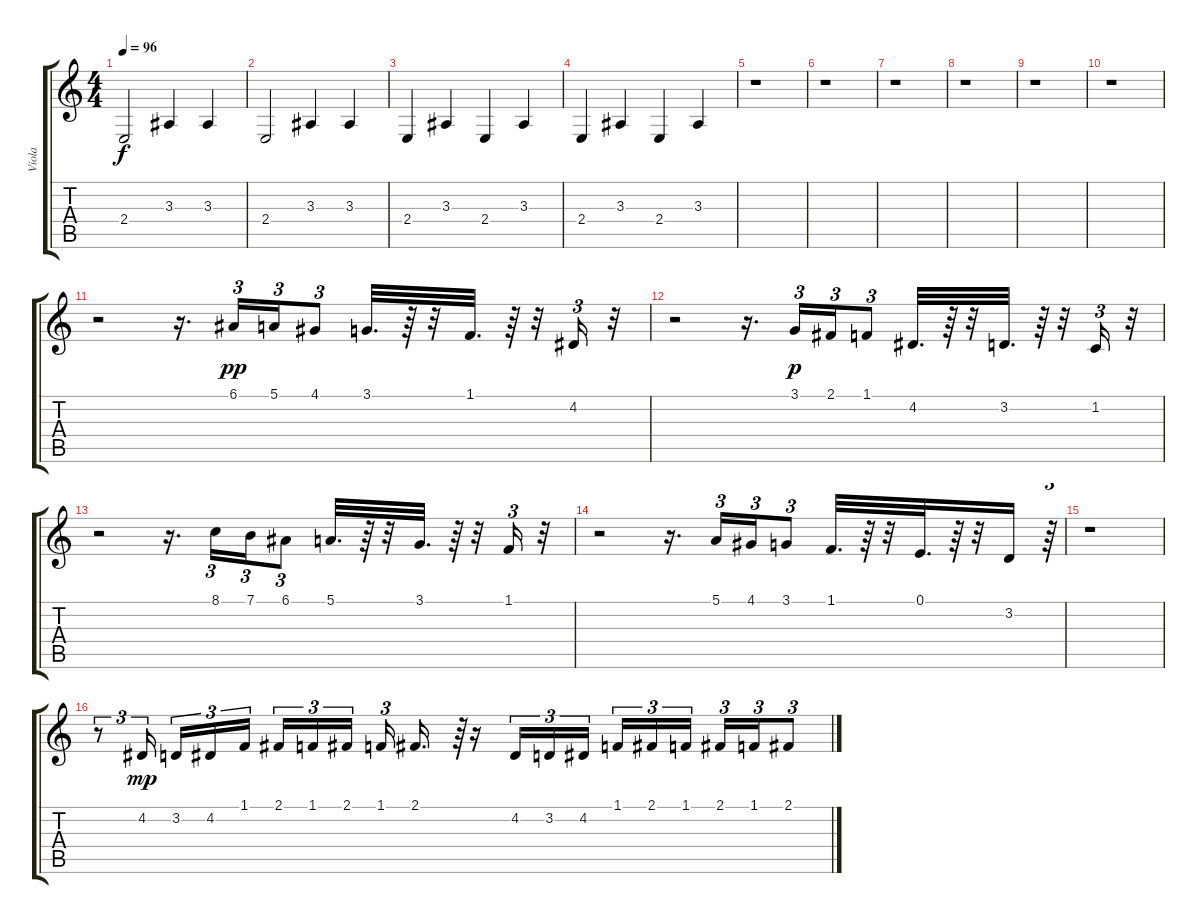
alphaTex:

\track ("Viola" "Viola") {instrument pizzicatostrings}
\staff {score tabs}
\tuning (E4 B3 G3 D3 A2 E2) {hide}
\ts (4 4)
\tempo 96
\clef g2
\ks c
2.4.2{dy f} 3.3.4 3.3.4 |
2.4.2 3.3.4 3.3.4 |
2.4.4 3.3.4 2.4.4 3.3.4 |
2.4.4 3.3.4 2.4.4 3.3.4 |
r.1 |
r.1 |
r.1 |
r.1 |
r.1 |
r.1 |
r.2 r.16{d} 6.1.16{tu (3 2) dy pp} 5.1.16{tu (3 2)} 4.1.8{tu (3 2)} 3.1.32{d} r.64 r.32 1.1.32{d} r.64 r.32 4.2.16{tu (3 2)} r.32 |
r.2 r.16{d} 3.1.16{tu (3 2) dy p} 2.1.16{tu (3 2)} 1.1.8{tu (3 2)} 4.2.32{d} r.64 r.32 3.2.32{d} r.64 r.32 1.2.16{tu (3 2)} r.32 |
r.2 r.16{d} 8.1.16{tu (3 2)} 7.1.16{tu (3 2)} 6.1.8{tu (3 2)} 5.1.32{d} r.64 r.32 3.1.32{d} r.64 r.32 1.1.16{tu (3 2)} r.32 |
r.2 r.16{d} 5.1.16{tu (3 2)} 4.1.16{tu (3 2)} 3.1.8{tu (3 2)} 1.1.32{d} r.64 r.32 0.1.32{d} r.64 r.32 3.2.16 r.64{tu (3 2)} |
r.1 |
r.8{tu (3 2)} 4.2.16{tu (3 2) dy mp} 3.2.16{tu (3 2)} 4.2.16{tu (3 2)} 1.1.16{tu (3 2)} 2.1.16{tu (3 2)} 1.1.16{tu (3 2)} 2.1.16{tu (3 2)} 1.1.16{tu (3 2)} 2.1.16{d} r.64{tu (3 2)} r.16 4.2.16{tu (3 2)} 3.2.16{tu (3 2)} 4.2.16{tu (3 2)} 1.1.16{tu (3 2)} 2.1.16{tu (3 2)} 1.1.16{tu (3 2)} 2.1.16{tu (3 2)} 1.1.16{tu (3 2)} 2.1.8{tu (3 2)}
